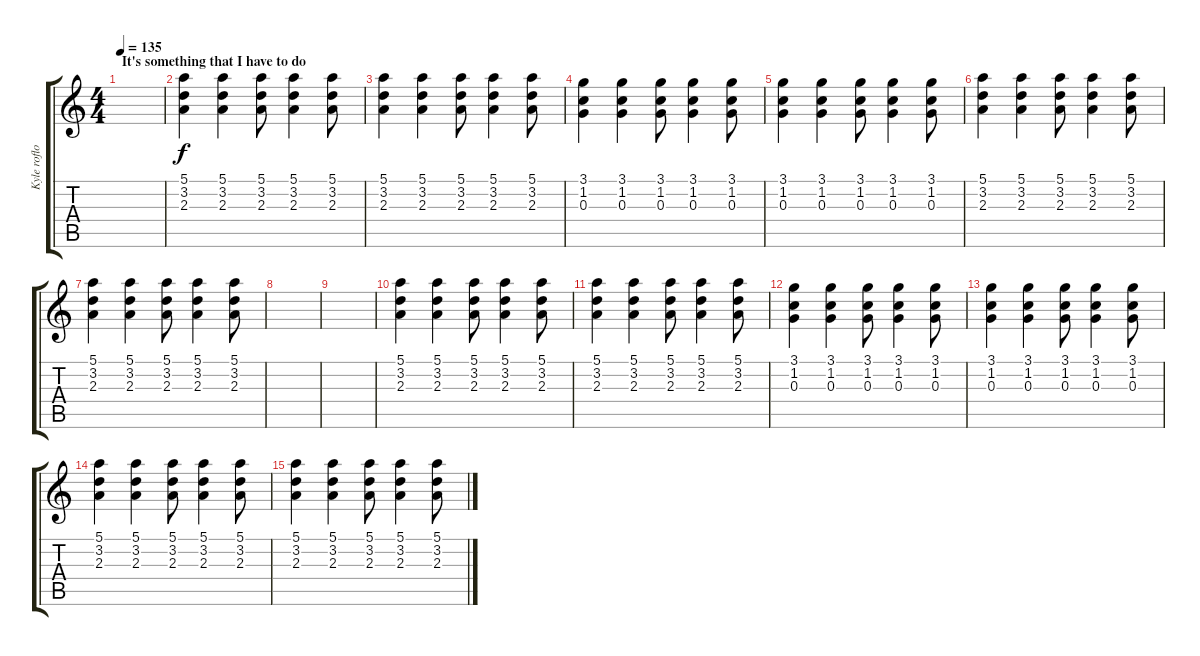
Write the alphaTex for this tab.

\track ("Kyle roflolomg" "Kyle roflo") {instrument acousticguitarnylon}
\staff {score tabs}
\tuning (E4 B3 G3 D3 A2 E2) {hide}
\ts (4 4)
\section ("" "It's something that I have to do")
\tempo 135
\clef g2
\ks c
|
(5.1 3.2 2.3).4 (5.1 3.2 2.3).4 (5.1 3.2 2.3).8 (5.1 3.2 2.3).4 (5.1 3.2 2.3).8 |
(5.1 3.2 2.3).4 (5.1 3.2 2.3).4 (5.1 3.2 2.3).8 (5.1 3.2 2.3).4 (5.1 3.2 2.3).8 |
(3.1 1.2 0.3).4 (3.1 1.2 0.3).4 (3.1 1.2 0.3).8 (3.1 1.2 0.3).4 (3.1 1.2 0.3).8 |
(3.1 1.2 0.3).4 (3.1 1.2 0.3).4 (3.1 1.2 0.3).8 (3.1 1.2 0.3).4 (3.1 1.2 0.3).8 |
(5.1 3.2 2.3).4 (5.1 3.2 2.3).4 (5.1 3.2 2.3).8 (5.1 3.2 2.3).4 (5.1 3.2 2.3).8 |
(5.1 3.2 2.3).4 (5.1 3.2 2.3).4 (5.1 3.2 2.3).8 (5.1 3.2 2.3).4 (5.1 3.2 2.3).8 |
|
|
(5.1 3.2 2.3).4 (5.1 3.2 2.3).4 (5.1 3.2 2.3).8 (5.1 3.2 2.3).4 (5.1 3.2 2.3).8 |
(5.1 3.2 2.3).4 (5.1 3.2 2.3).4 (5.1 3.2 2.3).8 (5.1 3.2 2.3).4 (5.1 3.2 2.3).8 |
(3.1 1.2 0.3).4 (3.1 1.2 0.3).4 (3.1 1.2 0.3).8 (3.1 1.2 0.3).4 (3.1 1.2 0.3).8 |
(3.1 1.2 0.3).4 (3.1 1.2 0.3).4 (3.1 1.2 0.3).8 (3.1 1.2 0.3).4 (3.1 1.2 0.3).8 |
(5.1 3.2 2.3).4 (5.1 3.2 2.3).4 (5.1 3.2 2.3).8 (5.1 3.2 2.3).4 (5.1 3.2 2.3).8 |
(5.1 3.2 2.3).4 (5.1 3.2 2.3).4 (5.1 3.2 2.3).8 (5.1 3.2 2.3).4 (5.1 3.2 2.3).8
